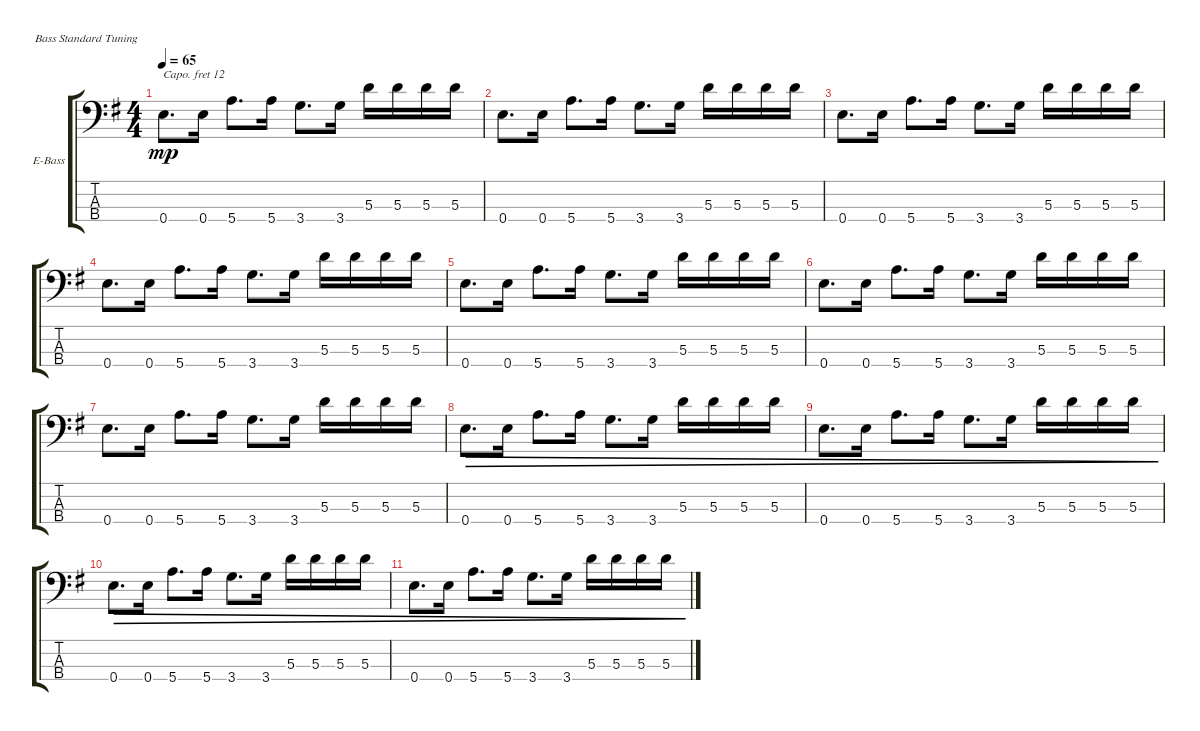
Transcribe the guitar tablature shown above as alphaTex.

\defaultSystemsLayout 4
\bracketExtendMode groupsimilarinstruments
\firstSystemTrackNameOrientation horizontal
\otherSystemsTrackNameOrientation horizontal
\track ("Bass" "E-Bass") {instrument electricbassfinger}
\staff {score tabs}
\capo 12
\tuning (G2 D2 A1 E1)
\ts (4 4)
\tempo 65
\clef f4
\ks eminor
0.4.8{d dy mp} 0.4.16 5.4.8{d} 5.4.16 3.4.8{d} 3.4.16 5.3.16 5.3.16 5.3.16 5.3.16 |
0.4.8{d} 0.4.16 5.4.8{d} 5.4.16 3.4.8{d} 3.4.16 5.3.16 5.3.16 5.3.16 5.3.16 |
0.4.8{d} 0.4.16 5.4.8{d} 5.4.16 3.4.8{d} 3.4.16 5.3.16 5.3.16 5.3.16 5.3.16 |
0.4.8{d} 0.4.16 5.4.8{d} 5.4.16 3.4.8{d} 3.4.16 5.3.16 5.3.16 5.3.16 5.3.16 |
0.4.8{d} 0.4.16 5.4.8{d} 5.4.16 3.4.8{d} 3.4.16 5.3.16 5.3.16 5.3.16 5.3.16 |
0.4.8{d} 0.4.16 5.4.8{d} 5.4.16 3.4.8{d} 3.4.16 5.3.16 5.3.16 5.3.16 5.3.16 |
0.4.8{d} 0.4.16 5.4.8{d} 5.4.16 3.4.8{d} 3.4.16 5.3.16 5.3.16 5.3.16 5.3.16 |
0.4.8{d dec} 0.4.16{dec} 5.4.8{d dec} 5.4.16{dec} 3.4.8{d dec} 3.4.16{dec} 5.3.16{dec} 5.3.16{dec} 5.3.16{dec} 5.3.16{dec} |
0.4.8{d dec} 0.4.16{dec} 5.4.8{d dec} 5.4.16{dec} 3.4.8{d dec} 3.4.16{dec} 5.3.16{dec} 5.3.16{dec} 5.3.16{dec} 5.3.16{dec} |
0.4.8{d dec} 0.4.16{dec} 5.4.8{d dec} 5.4.16{dec} 3.4.8{d dec} 3.4.16{dec} 5.3.16{dec} 5.3.16{dec} 5.3.16{dec} 5.3.16{dec} |
0.4.8{d dec} 0.4.16{dec} 5.4.8{d dec} 5.4.16{dec} 3.4.8{d dec} 3.4.16{dec} 5.3.16{dec} 5.3.16{dec} 5.3.16{dec} 5.3.16{dec}
